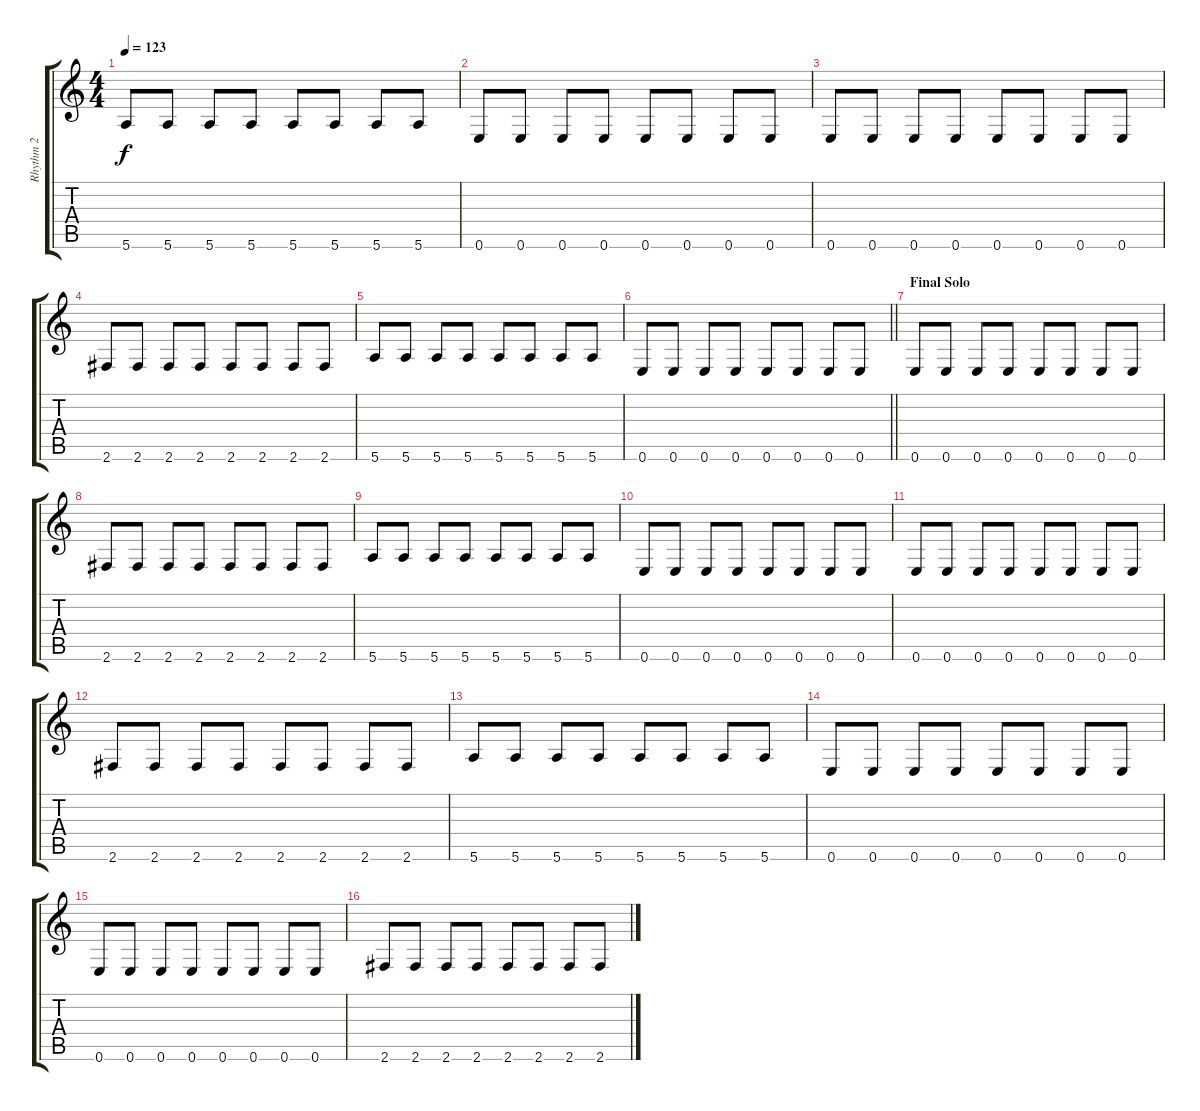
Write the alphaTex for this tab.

\track ("Rhythm 2" "Rhythm 2") {instrument overdrivenguitar}
\staff {score tabs}
\tuning (E4 B3 G3 D3 A2 E2) {hide}
\ts (4 4)
\tempo 123
\clef g2
\ks c
5.6.8{dy f} 5.6.8 5.6.8 5.6.8 5.6.8 5.6.8 5.6.8 5.6.8 |
0.6.8 0.6.8 0.6.8 0.6.8 0.6.8 0.6.8 0.6.8 0.6.8 |
0.6.8 0.6.8 0.6.8 0.6.8 0.6.8 0.6.8 0.6.8 0.6.8 |
2.6.8 2.6.8 2.6.8 2.6.8 2.6.8 2.6.8 2.6.8 2.6.8 |
5.6.8 5.6.8 5.6.8 5.6.8 5.6.8 5.6.8 5.6.8 5.6.8 |
\barLineRight lightlight
0.6.8 0.6.8 0.6.8 0.6.8 0.6.8 0.6.8 0.6.8 0.6.8 |
\section ("" "Final Solo")
0.6.8 0.6.8 0.6.8 0.6.8 0.6.8 0.6.8 0.6.8 0.6.8 |
2.6.8 2.6.8 2.6.8 2.6.8 2.6.8 2.6.8 2.6.8 2.6.8 |
5.6.8 5.6.8 5.6.8 5.6.8 5.6.8 5.6.8 5.6.8 5.6.8 |
0.6.8 0.6.8 0.6.8 0.6.8 0.6.8 0.6.8 0.6.8 0.6.8 |
0.6.8 0.6.8 0.6.8 0.6.8 0.6.8 0.6.8 0.6.8 0.6.8 |
2.6.8 2.6.8 2.6.8 2.6.8 2.6.8 2.6.8 2.6.8 2.6.8 |
5.6.8 5.6.8 5.6.8 5.6.8 5.6.8 5.6.8 5.6.8 5.6.8 |
0.6.8 0.6.8 0.6.8 0.6.8 0.6.8 0.6.8 0.6.8 0.6.8 |
0.6.8 0.6.8 0.6.8 0.6.8 0.6.8 0.6.8 0.6.8 0.6.8 |
2.6.8 2.6.8 2.6.8 2.6.8 2.6.8 2.6.8 2.6.8 2.6.8
